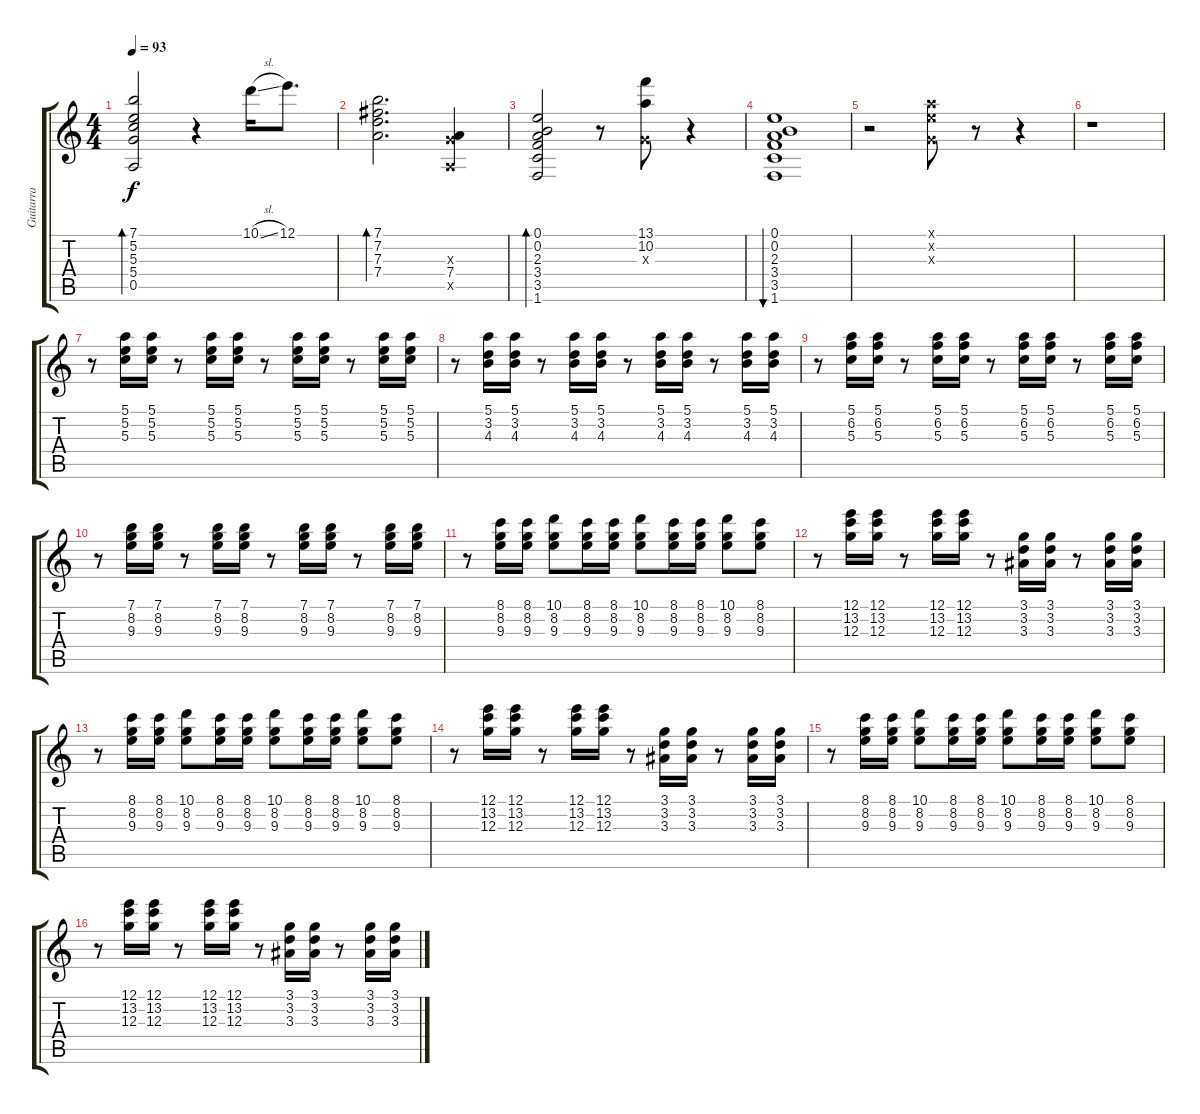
\track ("Guitarra" "Guitarra") {instrument electricguitarjazz bank 1}
\staff {score tabs}
\tuning (E4 B3 G3 D3 A2 E2) {hide}
\ts (4 4)
\tempo 93
\clef g2
\ks c
(7.1 5.2 5.3 5.4 0.5).2{bd 480 dy f} r.4 10.1{sl}.16 12.1.8{d} |
(7.1 7.2 7.3 7.4).2{d bd 480} (0.3{x} 7.4 0.5{x}).4 |
(0.1 0.2 2.3 3.4 3.5 1.6).2{bd 480} r.8 (13.1 10.2 0.3{x}).8 r.4 |
(0.1 0.2 2.3 3.4 3.5 1.6).1{bu 480} |
r.2 (5.1{x} 5.2{x} 0.3{x}).8 r.8 r.4 |
r.1 |
r.8 (5.1 5.2 5.3).16 (5.1 5.2 5.3).16 r.8 (5.1 5.2 5.3).16 (5.1 5.2 5.3).16 r.8 (5.1 5.2 5.3).16 (5.1 5.2 5.3).16 r.8 (5.1 5.2 5.3).16 (5.1 5.2 5.3).16 |
r.8 (5.1 3.2 4.3).16 (5.1 3.2 4.3).16 r.8 (5.1 3.2 4.3).16 (5.1 3.2 4.3).16 r.8 (5.1 3.2 4.3).16 (5.1 3.2 4.3).16 r.8 (5.1 3.2 4.3).16 (5.1 3.2 4.3).16 |
r.8 (5.1 6.2 5.3).16 (5.1 6.2 5.3).16 r.8 (5.1 6.2 5.3).16 (5.1 6.2 5.3).16 r.8 (5.1 6.2 5.3).16 (5.1 6.2 5.3).16 r.8 (5.1 6.2 5.3).16 (5.1 6.2 5.3).16 |
r.8 (7.1 8.2 9.3).16 (7.1 8.2 9.3).16 r.8 (7.1 8.2 9.3).16 (7.1 8.2 9.3).16 r.8 (7.1 8.2 9.3).16 (7.1 8.2 9.3).16 r.8 (7.1 8.2 9.3).16 (7.1 8.2 9.3).16 |
r.8 (8.1 8.2 9.3).16 (8.1 8.2 9.3).16 (10.1 8.2 9.3).8 (8.1 8.2 9.3).16 (8.1 8.2 9.3).16 (10.1 8.2 9.3).8 (8.1 8.2 9.3).16 (8.1 8.2 9.3).16 (10.1 8.2 9.3).8 (8.1 8.2 9.3).8 |
r.8 (12.1 13.2 12.3).16 (12.1 13.2 12.3).16 r.8 (12.1 13.2 12.3).16 (12.1 13.2 12.3).16 r.8 (3.1 3.2 3.3).16 (3.1 3.2 3.3).16 r.8 (3.1 3.2 3.3).16 (3.1 3.2 3.3).16 |
r.8 (8.1 8.2 9.3).16 (8.1 8.2 9.3).16 (10.1 8.2 9.3).8 (8.1 8.2 9.3).16 (8.1 8.2 9.3).16 (10.1 8.2 9.3).8 (8.1 8.2 9.3).16 (8.1 8.2 9.3).16 (10.1 8.2 9.3).8 (8.1 8.2 9.3).8 |
r.8 (12.1 13.2 12.3).16 (12.1 13.2 12.3).16 r.8 (12.1 13.2 12.3).16 (12.1 13.2 12.3).16 r.8 (3.1 3.2 3.3).16 (3.1 3.2 3.3).16 r.8 (3.1 3.2 3.3).16 (3.1 3.2 3.3).16 |
r.8 (8.1 8.2 9.3).16 (8.1 8.2 9.3).16 (10.1 8.2 9.3).8 (8.1 8.2 9.3).16 (8.1 8.2 9.3).16 (10.1 8.2 9.3).8 (8.1 8.2 9.3).16 (8.1 8.2 9.3).16 (10.1 8.2 9.3).8 (8.1 8.2 9.3).8 |
r.8 (12.1 13.2 12.3).16 (12.1 13.2 12.3).16 r.8 (12.1 13.2 12.3).16 (12.1 13.2 12.3).16 r.8 (3.1 3.2 3.3).16 (3.1 3.2 3.3).16 r.8 (3.1 3.2 3.3).16 (3.1 3.2 3.3).16
